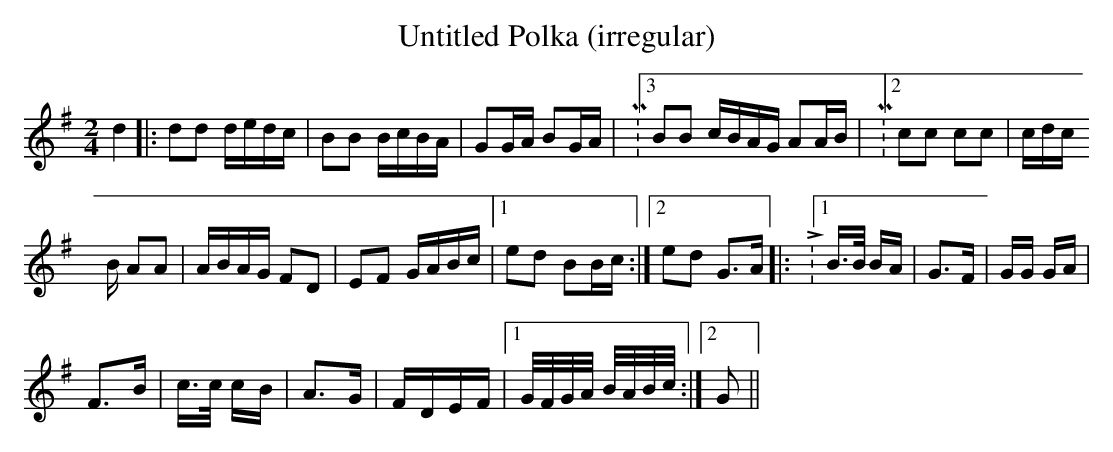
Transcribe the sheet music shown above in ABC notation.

X:1
T:Untitled Polka (irregular)
M:2/4
L:1/16
K:G
d4|:d2d2 dedc|B2B2 BcBA|G2GA B2GA|M:3/4B2B2 cBAG A2AB|M:2/4c2c2 c2c2|cdc
B A2A2|ABAG F2D2|E2F2 GABc|1e2d2 B2Bc:|2e2d2 G3A|:L:1/8B>B BA|G3F|GG GA|
F3B|c>c cB|A3G|FDEF|1G/2F/2G/2A/2 B/2A/2B/2c/2:|2G2||
